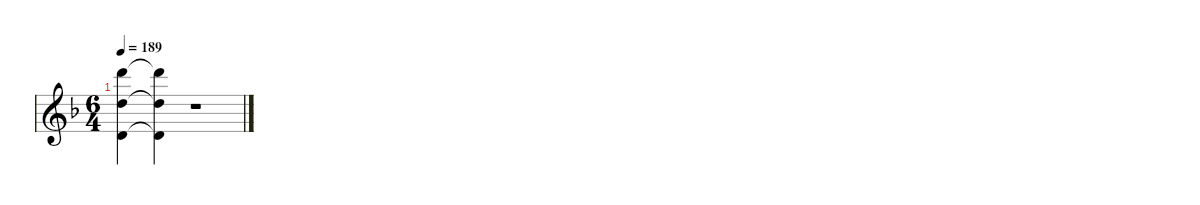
\defaultSystemsLayout 4
\hideDynamics
\bracketExtendMode nobrackets
\singleTrackTrackNamePolicy hidden
\multiTrackTrackNamePolicy hidden
\firstSystemTrackNameMode fullname
\firstSystemTrackNameOrientation horizontal
\otherSystemsTrackNameOrientation horizontal
\track ("Piano 2" "Piano 2") {defaultSystemsLayout 8 instrument rockorgan}
\staff {score}
\tuning (E4 A3 F3 D3 A2 D2)
\ts (6 4)
\tempo 189
\clef g2
\ks dminor
(22.1{acc forcenatural} 24.4{acc forcenatural} 24.6{acc forcenatural}).4{dy f beam Down} (22.1{t acc forcenatural} 24.4{t acc forcenatural} 24.6{t acc forcenatural}).4{beam Down} r.1{beam Down}
